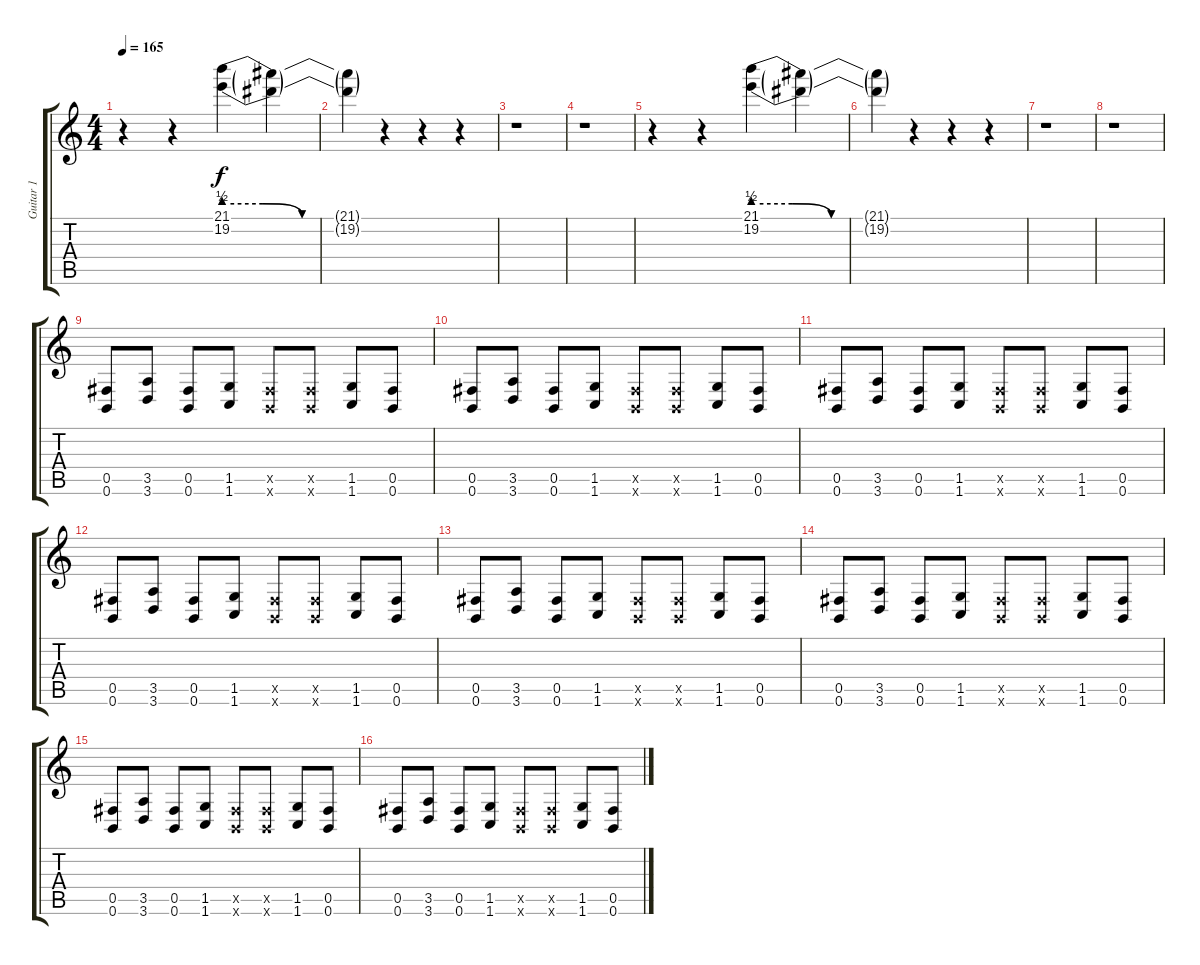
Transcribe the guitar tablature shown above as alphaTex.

\track ("Guitar 1" "Guitar 1") {instrument distortionguitar}
\staff {score tabs}
\tuning (Db4 Ab3 E3 B2 Gb2 B1) {hide}
\ts (4 4)
\tempo 165
\clef g2
\ks c
r.4{dy f volume 14 instrument distortionguitar} r.4 (21.1{be (custom 0 2 15 2 30 0 60 0)} 19.2{be (custom 0 2 15 2 30 0 60 0)}).4 (21.1{t} 19.2{t}).4 |
(21.1{t} 19.2{t}).4 r.4 r.4 r.4 |
r.1 |
r.1 |
r.4{volume 14} r.4 (21.1{be (custom 0 2 15 2 30 0 60 0)} 19.2{be (custom 0 2 15 2 30 0 60 0)}).4 (21.1{t} 19.2{t}).4 |
(21.1{t} 19.2{t}).4 r.4 r.4 r.4 |
r.1 |
r.1 |
(0.5 0.6).8{instrument distortionguitar} (3.5 3.6).8 (0.5 0.6).8 (1.5 1.6).8 (0.5{x} 0.6{x}).8 (0.5{x} 0.6{x}).8 (1.5 1.6).8 (0.5 0.6).8 |
(0.5 0.6).8 (3.5 3.6).8 (0.5 0.6).8 (1.5 1.6).8 (0.5{x} 0.6{x}).8 (0.5{x} 0.6{x}).8 (1.5 1.6).8 (0.5 0.6).8 |
(0.5 0.6).8 (3.5 3.6).8 (0.5 0.6).8 (1.5 1.6).8 (0.5{x} 0.6{x}).8 (0.5{x} 0.6{x}).8 (1.5 1.6).8 (0.5 0.6).8 |
(0.5 0.6).8 (3.5 3.6).8 (0.5 0.6).8 (1.5 1.6).8 (0.5{x} 0.6{x}).8 (0.5{x} 0.6{x}).8 (1.5 1.6).8 (0.5 0.6).8 |
(0.5 0.6).8 (3.5 3.6).8 (0.5 0.6).8 (1.5 1.6).8 (0.5{x} 0.6{x}).8 (0.5{x} 0.6{x}).8 (1.5 1.6).8 (0.5 0.6).8 |
(0.5 0.6).8 (3.5 3.6).8 (0.5 0.6).8 (1.5 1.6).8 (0.5{x} 0.6{x}).8 (0.5{x} 0.6{x}).8 (1.5 1.6).8 (0.5 0.6).8 |
(0.5 0.6).8 (3.5 3.6).8 (0.5 0.6).8 (1.5 1.6).8 (0.5{x} 0.6{x}).8 (0.5{x} 0.6{x}).8 (1.5 1.6).8 (0.5 0.6).8 |
(0.5 0.6).8 (3.5 3.6).8 (0.5 0.6).8 (1.5 1.6).8 (0.5{x} 0.6{x}).8 (0.5{x} 0.6{x}).8 (1.5 1.6).8 (0.5 0.6).8
